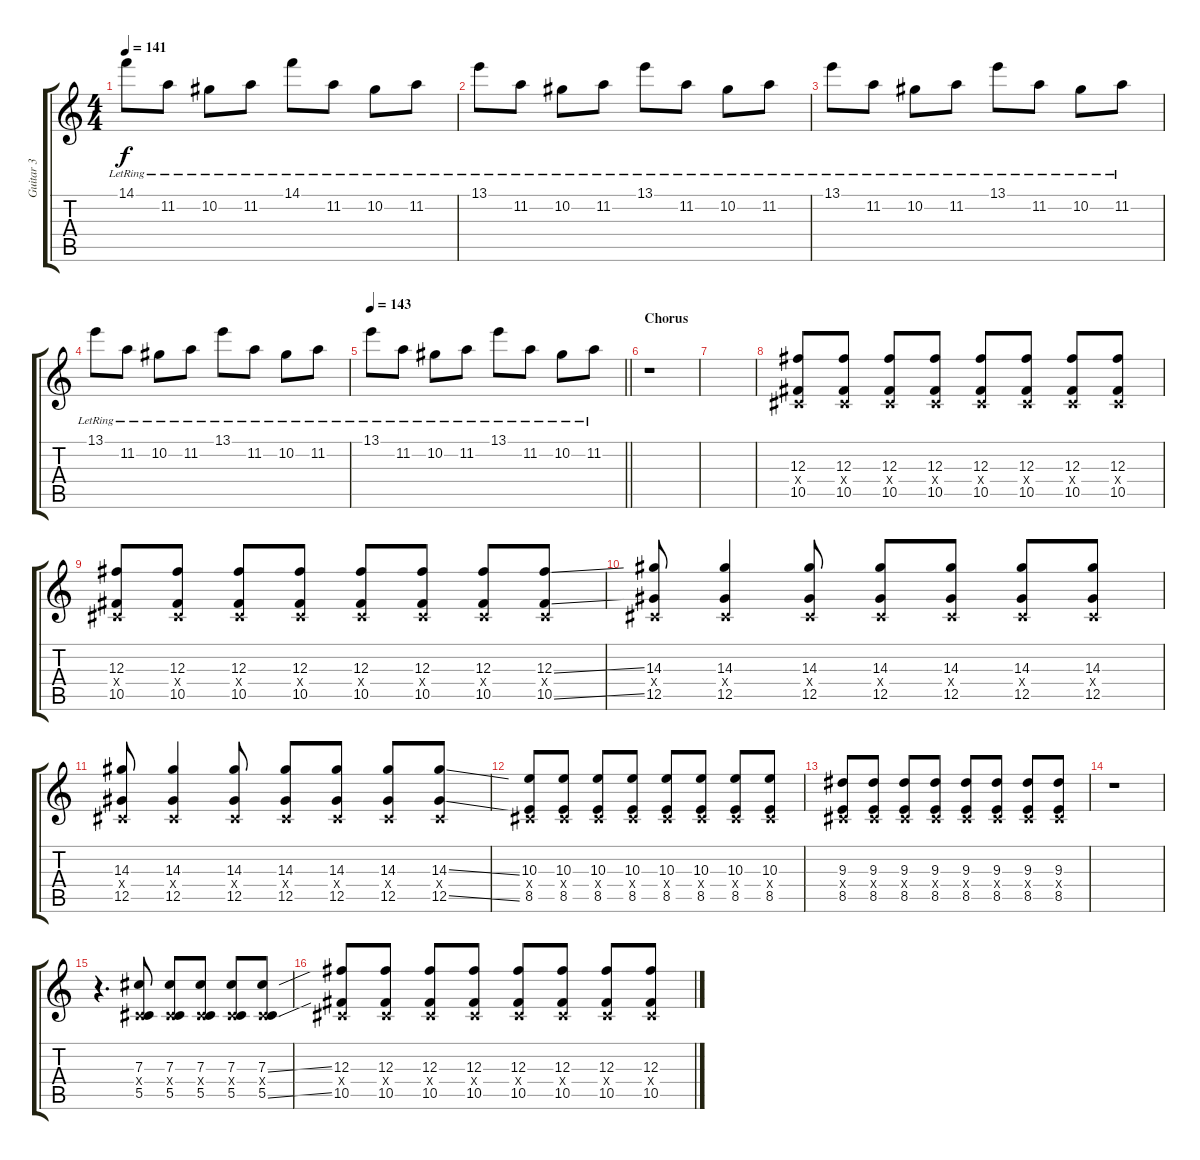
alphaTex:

\track ("Guitar 3" "Guitar 3") {instrument overdrivenguitar}
\staff {score tabs}
\tuning (Eb4 Bb3 Gb3 Db3 Ab2 Db2) {hide}
\ts (4 4)
\tempo 141
\clef g2
\ks c
14.1{lr}.8{dy f} 11.2{lr}.8 10.2{lr}.8 11.2{lr}.8 14.1{lr}.8 11.2{lr}.8 10.2{lr}.8 11.2{lr}.8 |
13.1{lr}.8 11.2{lr}.8 10.2{lr}.8 11.2{lr}.8 13.1{lr}.8 11.2{lr}.8 10.2{lr}.8 11.2{lr}.8 |
13.1{lr}.8 11.2{lr}.8 10.2{lr}.8 11.2{lr}.8 13.1{lr}.8 11.2{lr}.8 10.2{lr}.8 11.2{lr}.8 |
13.1{lr}.8 11.2{lr}.8 10.2{lr}.8 11.2{lr}.8 13.1{lr}.8 11.2{lr}.8 10.2{lr}.8 11.2{lr}.8 |
\tempo 143
\barLineRight lightlight
13.1{lr}.8 11.2{lr}.8 10.2{lr}.8 11.2{lr}.8 13.1{lr}.8 11.2{lr}.8 10.2{lr}.8 11.2{lr}.8 |
\section ("" "Chorus")
r.1{volume 9 instrument overdrivenguitar} |
|
(12.3 0.4{x} 10.5).8 (12.3 0.4{x} 10.5).8 (12.3 0.4{x} 10.5).8 (12.3 0.4{x} 10.5).8 (12.3 0.4{x} 10.5).8 (12.3 0.4{x} 10.5).8 (12.3 0.4{x} 10.5).8 (12.3 0.4{x} 10.5).8 |
(12.3 0.4{x} 10.5).8 (12.3 0.4{x} 10.5).8 (12.3 0.4{x} 10.5).8 (12.3 0.4{x} 10.5).8 (12.3 0.4{x} 10.5).8 (12.3 0.4{x} 10.5).8 (12.3 0.4{x} 10.5).8 (12.3{ss} 0.4{x} 10.5{ss}).8 |
(14.3 0.4{x} 12.5).8 (14.3 0.4{x} 12.5).4 (14.3 0.4{x} 12.5).8 (14.3 0.4{x} 12.5).8 (14.3 0.4{x} 12.5).8 (14.3 0.4{x} 12.5).8 (14.3 0.4{x} 12.5).8 |
(14.3 0.4{x} 12.5).8 (14.3 0.4{x} 12.5).4 (14.3 0.4{x} 12.5).8 (14.3 0.4{x} 12.5).8 (14.3 0.4{x} 12.5).8 (14.3 0.4{x} 12.5).8 (14.3{ss} 0.4{x} 12.5{ss}).8 |
(10.3 0.4{x} 8.5).8 (10.3 0.4{x} 8.5).8 (10.3 0.4{x} 8.5).8 (10.3 0.4{x} 8.5).8 (10.3 0.4{x} 8.5).8 (10.3 0.4{x} 8.5).8 (10.3 0.4{x} 8.5).8 (10.3 0.4{x} 8.5).8 |
(9.3 0.4{x} 8.5).8 (9.3 0.4{x} 8.5).8 (9.3 0.4{x} 8.5).8 (9.3 0.4{x} 8.5).8 (9.3 0.4{x} 8.5).8 (9.3 0.4{x} 8.5).8 (9.3 0.4{x} 8.5).8 (9.3 0.4{x} 8.5).8 |
r.1 |
r.4{d} (7.3 0.4{x} 5.5).8 (7.3 0.4{x} 5.5).8 (7.3 0.4{x} 5.5).8 (7.3 0.4{x} 5.5).8 (7.3{ss} 0.4{x} 5.5{ss}).8 |
(12.3 0.4{x} 10.5).8 (12.3 0.4{x} 10.5).8 (12.3 0.4{x} 10.5).8 (12.3 0.4{x} 10.5).8 (12.3 0.4{x} 10.5).8 (12.3 0.4{x} 10.5).8 (12.3 0.4{x} 10.5).8 (12.3 0.4{x} 10.5).8
